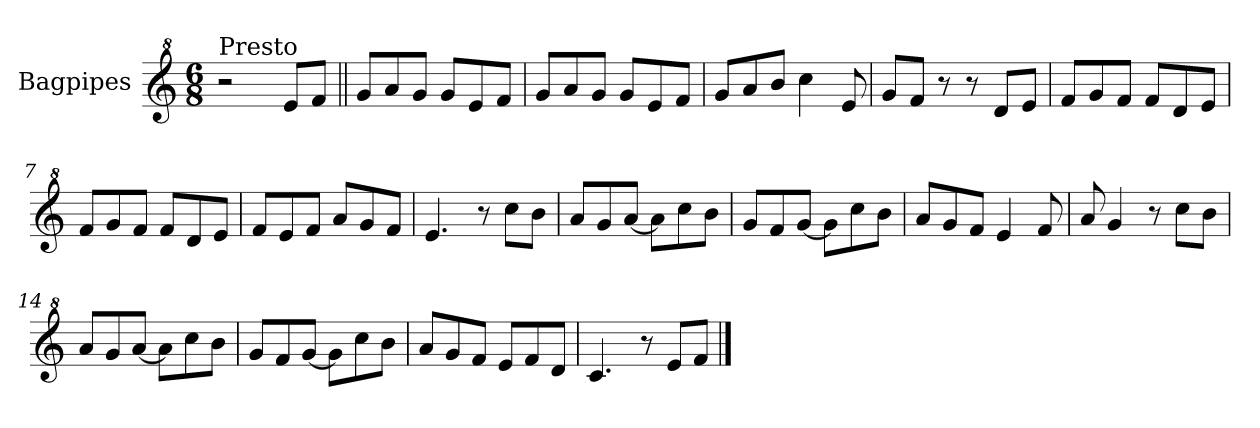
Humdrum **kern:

**kern
*part1
*staff1
*I"Bagpipes
*I'Bag
*clefG^2
*k[]
*C:
*M6/8
=1
!LO:TX:a:t=Presto
2r
8ee/L
8ff/J
=2||
8gg/L
8aa/
8gg/J
8gg/L
8ee/
8ff/J
=3
8gg/L
8aa/
8gg/J
8gg/L
8ee/
8ff/J
=4
8gg/L
8aa/
8bb/J
4ccc\
8ee/
=5
8gg/L
8ff/J
8r
8r
8dd/L
8ee/J
=6
8ff/L
8gg/
8ff/J
8ff/L
8dd/
8ee/J
=7
8ff/L
8gg/
8ff/J
8ff/L
8dd/
8ee/J
!!LO:LB:g=z
=8
8ff/L
8ee/
8ff/J
8aa/L
8gg/
8ff/J
=9
4.ee/
8r
8ccc\L
8bb\J
=10
8aa/L
8gg/
[8aa/J
8aa\L]
8ccc\
8bb\J
=11
8gg/L
8ff/
[8gg/J
8gg\L]
8ccc\
8bb\J
=12
8aa/L
8gg/
8ff/J
4ee/
8ff/
=13
8aa/
4gg/
8r
8ccc\L
8bb\J
=14
8aa/L
8gg/
[8aa/J
8aa\L]
8ccc\
8bb\J
!!LO:LB:g=z
=15
8gg/L
8ff/
[8gg/J
8gg\L]
8ccc\
8bb\J
=16
8aa/L
8gg/
8ff/J
8ee/L
8ff/
8dd/J
=17
4.cc/
8r
8ee/L
8ff/J
==
*-
